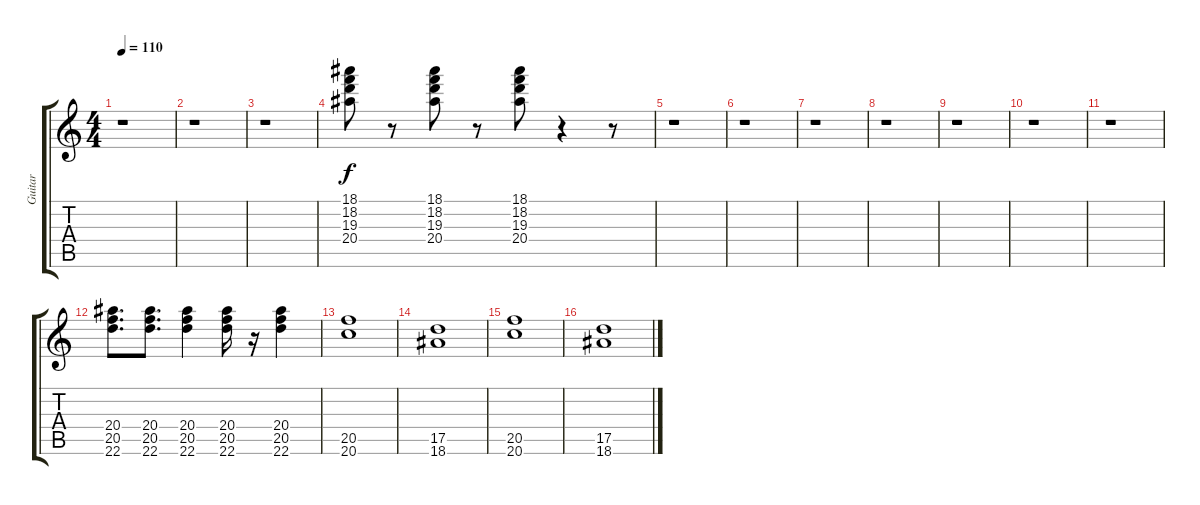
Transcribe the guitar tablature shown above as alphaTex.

\track ("Guitar" "Guitar") {instrument electricguitarclean}
\staff {score tabs}
\tuning (E4 B3 G3 D3 A2 E2) {hide}
\ts (4 4)
\tempo 110
\clef g2
\ks c
r.1{dy f} |
r.1 |
r.1 |
(18.1 18.2 19.3 20.4).8 r.8 (18.1 18.2 19.3 20.4).8 r.8 (18.1 18.2 19.3 20.4).8 r.4 r.8 |
r.1 |
r.1 |
r.1 |
r.1 |
r.1 |
r.1 |
r.1 |
(20.4 20.5 22.6).8{d} (20.4 20.5 22.6).8{d} (20.4 20.5 22.6).4 (20.4 20.5 22.6).16 r.16 (20.4 20.5 22.6).4 |
(20.5 20.6).1 |
(17.5 18.6).1 |
(20.5 20.6).1 |
(17.5 18.6).1
